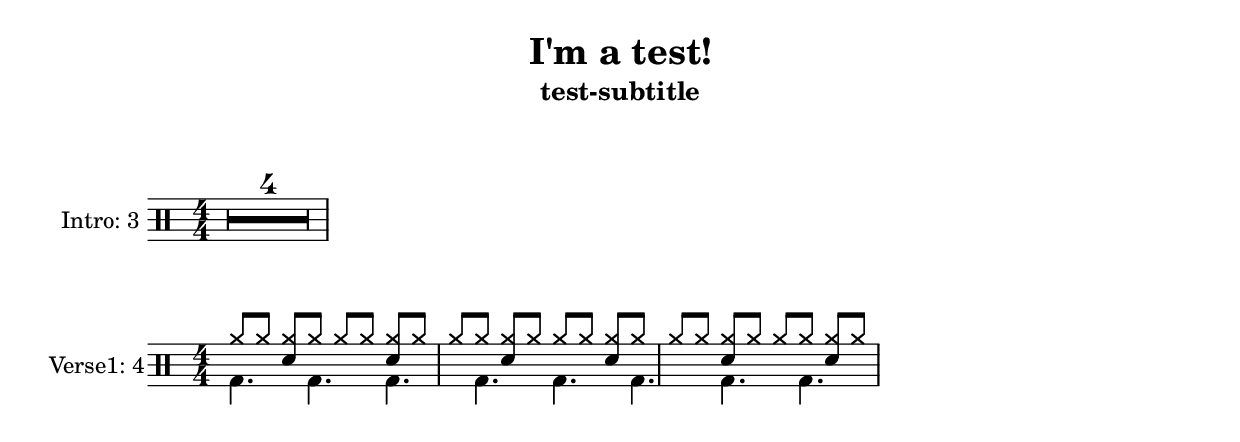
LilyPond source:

\version "2.24.3"
\include "definitions.ly"

\header {
  title = "I'm a test!"
  subtitle = "test-subtitle"
}

% Custom markup to create vertical space
\markup {
  \vspace #2  % Adjust this value to set the amount of space you need
}

% Define the hands and feet sections
hand = \drummode {
  \time 4/4
  \numericTimeSignature
  \repeat unfold 3 {
    hh8[ hh] <hh sn>8[ hh] hh8[ hh] <hh sn>8[ hh]
  }
}

foot = \drummode {
  bd4.[ bd4.] bd4.[ bd4.] bd4.[ bd4.] bd4.[ bd4.]
}

empty = \drummode {
  \time 4/4
  \numericTimeSignature
  \compressEmptyMeasures
  \override MultiMeasureRest.expand-limit = 3
    R1*4
}

\score {
  <<
    \new DrumStaff {
      % Set the instrument name to display "Intro" or any other section
      \set DrumStaff.instrumentName = #"Intro: 3"

      \set DrumStaff.drumStyleTable = #(alist->hash-table custom-notes)

        % Voice for hands (stems up)
        \new DrumVoice = "hands" {
          \voiceOne
          \stemUp  % Force stems up
          \empty
        }
    }
  >>
}

\score {
  <<
    \new DrumStaff {
      % Set the instrument name to display "Intro" or any other section
      \set DrumStaff.instrumentName = #"Verse1: 4"

      \set DrumStaff.drumStyleTable = #(alist->hash-table custom-notes)

      <<
        % Voice for hands (stems up)
        \new DrumVoice = "hands" {
          \voiceOne
          \stemUp  % Force stems up
          \hand
        }

        % Voice for feet (stems down)
        \new DrumVoice = "feet" {
          \voiceTwo
          \stemDown  % Force stems down
          \foot
        }
      >>
    }
  >>
}

